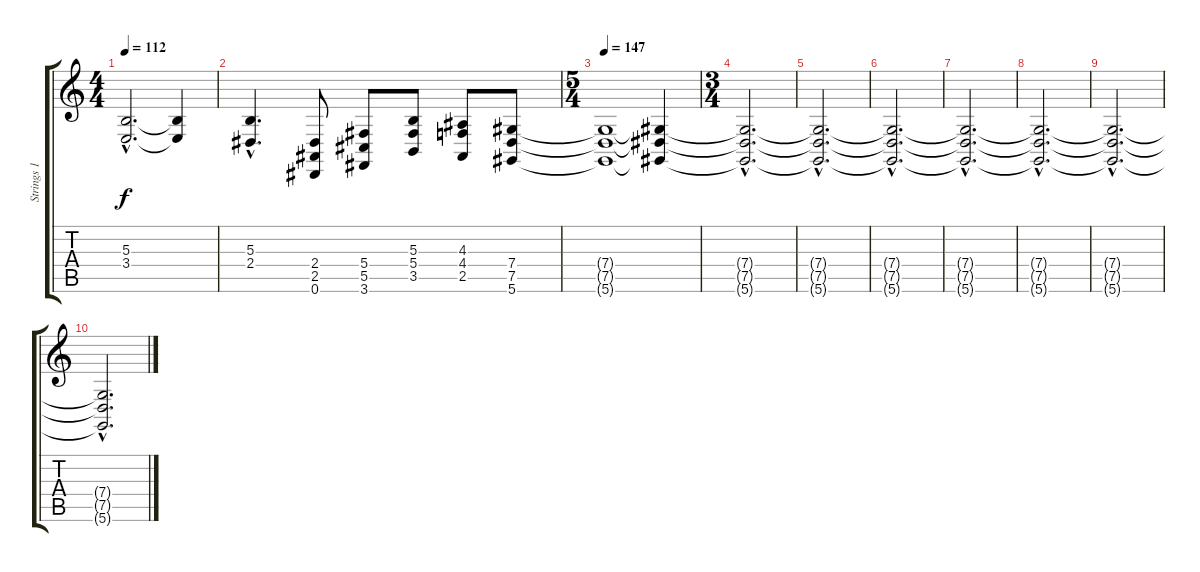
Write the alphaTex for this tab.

\track ("Strings 1" "Strings 1") {instrument stringensemble1}
\staff {score tabs}
\tuning (Eb4 Bb3 Gb3 Db3 Ab2 Eb2) {hide}
\ts (4 4)
\tempo 112
\clef g2
\ks c
(5.3{hac t} 3.4{hac t}).2{d dy f} (5.3{t} 3.4{t}).4 |
(5.3{hac} 2.4{hac}).4{d} (2.4 2.5 0.6).8 (5.4 5.5 3.6).8 (5.3 5.4 3.5).8 (4.3 4.4 2.5).8 (7.4 7.5 5.6).8 |
\ts (5 4)
\tempo 147
(7.4{t} 7.5{t} 5.6{t}).1 (7.4{t} 7.5{t} 5.6{t}).4 |
\ts (3 4)
(7.4{hac t} 7.5{hac t} 5.6{hac t}).2{d} |
(7.4{hac t} 7.5{hac t} 5.6{hac t}).2{d} |
(7.4{hac t} 7.5{hac t} 5.6{hac t}).2{d} |
(7.4{hac t} 7.5{hac t} 5.6{hac t}).2{d} |
(7.4{hac t} 7.5{hac t} 5.6{hac t}).2{d} |
(7.4{hac t} 7.5{hac t} 5.6{hac t}).2{d} |
(7.4{hac t} 7.5{hac t} 5.6{hac t}).2{d volume 0}
